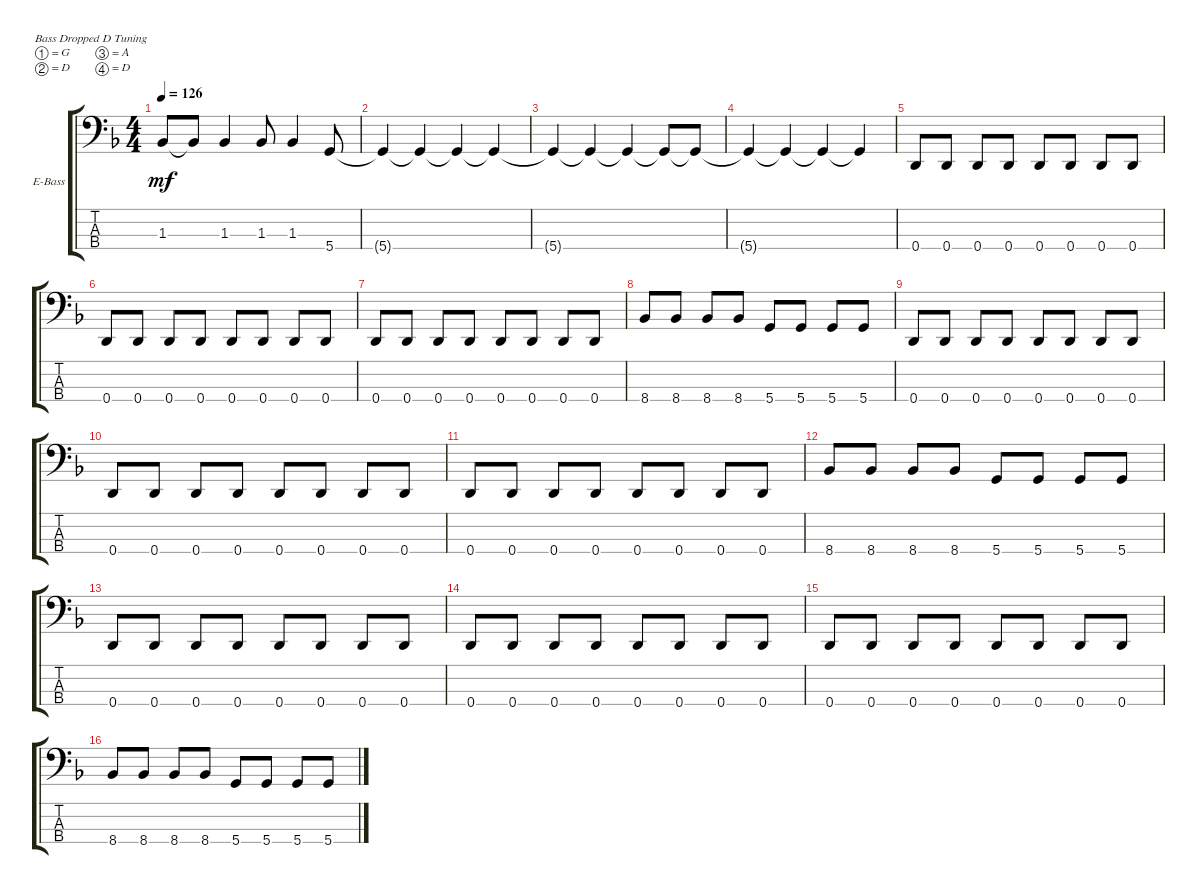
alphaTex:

\defaultSystemsLayout 4
\bracketExtendMode groupsimilarinstruments
\firstSystemTrackNameOrientation horizontal
\otherSystemsTrackNameOrientation horizontal
\track ("Bass" "E-Bass") {instrument electricbassfinger}
\staff {score tabs}
\tuning (G2 D2 A1 D1)
\ts (4 4)
\tempo 126
\clef f4
\ks f
1.3.8{dy mf} 1.3{t}.8 1.3.4 1.3.8 1.3.4 5.4.8 |
5.4{t}.4 5.4{t}.4 5.4{t}.4 5.4{t}.4 |
5.4{t}.4 5.4{t}.4 5.4{t}.4 5.4{t}.8 5.4{t}.8 |
5.4{t}.4 5.4{t}.4 5.4{t}.4 5.4{t}.4 |
0.4.8 0.4.8 0.4.8 0.4.8 0.4.8 0.4.8 0.4.8 0.4.8 |
0.4.8 0.4.8 0.4.8 0.4.8 0.4.8 0.4.8 0.4.8 0.4.8 |
0.4.8 0.4.8 0.4.8 0.4.8 0.4.8 0.4.8 0.4.8 0.4.8 |
8.4.8 8.4.8 8.4.8 8.4.8 5.4.8 5.4.8 5.4.8 5.4.8 |
0.4.8 0.4.8 0.4.8 0.4.8 0.4.8 0.4.8 0.4.8 0.4.8 |
0.4.8 0.4.8 0.4.8 0.4.8 0.4.8 0.4.8 0.4.8 0.4.8 |
0.4.8 0.4.8 0.4.8 0.4.8 0.4.8 0.4.8 0.4.8 0.4.8 |
8.4.8 8.4.8 8.4.8 8.4.8 5.4.8 5.4.8 5.4.8 5.4.8 |
0.4.8 0.4.8 0.4.8 0.4.8 0.4.8 0.4.8 0.4.8 0.4.8 |
0.4.8 0.4.8 0.4.8 0.4.8 0.4.8 0.4.8 0.4.8 0.4.8 |
0.4.8 0.4.8 0.4.8 0.4.8 0.4.8 0.4.8 0.4.8 0.4.8 |
8.4.8 8.4.8 8.4.8 8.4.8 5.4.8 5.4.8 5.4.8 5.4.8
